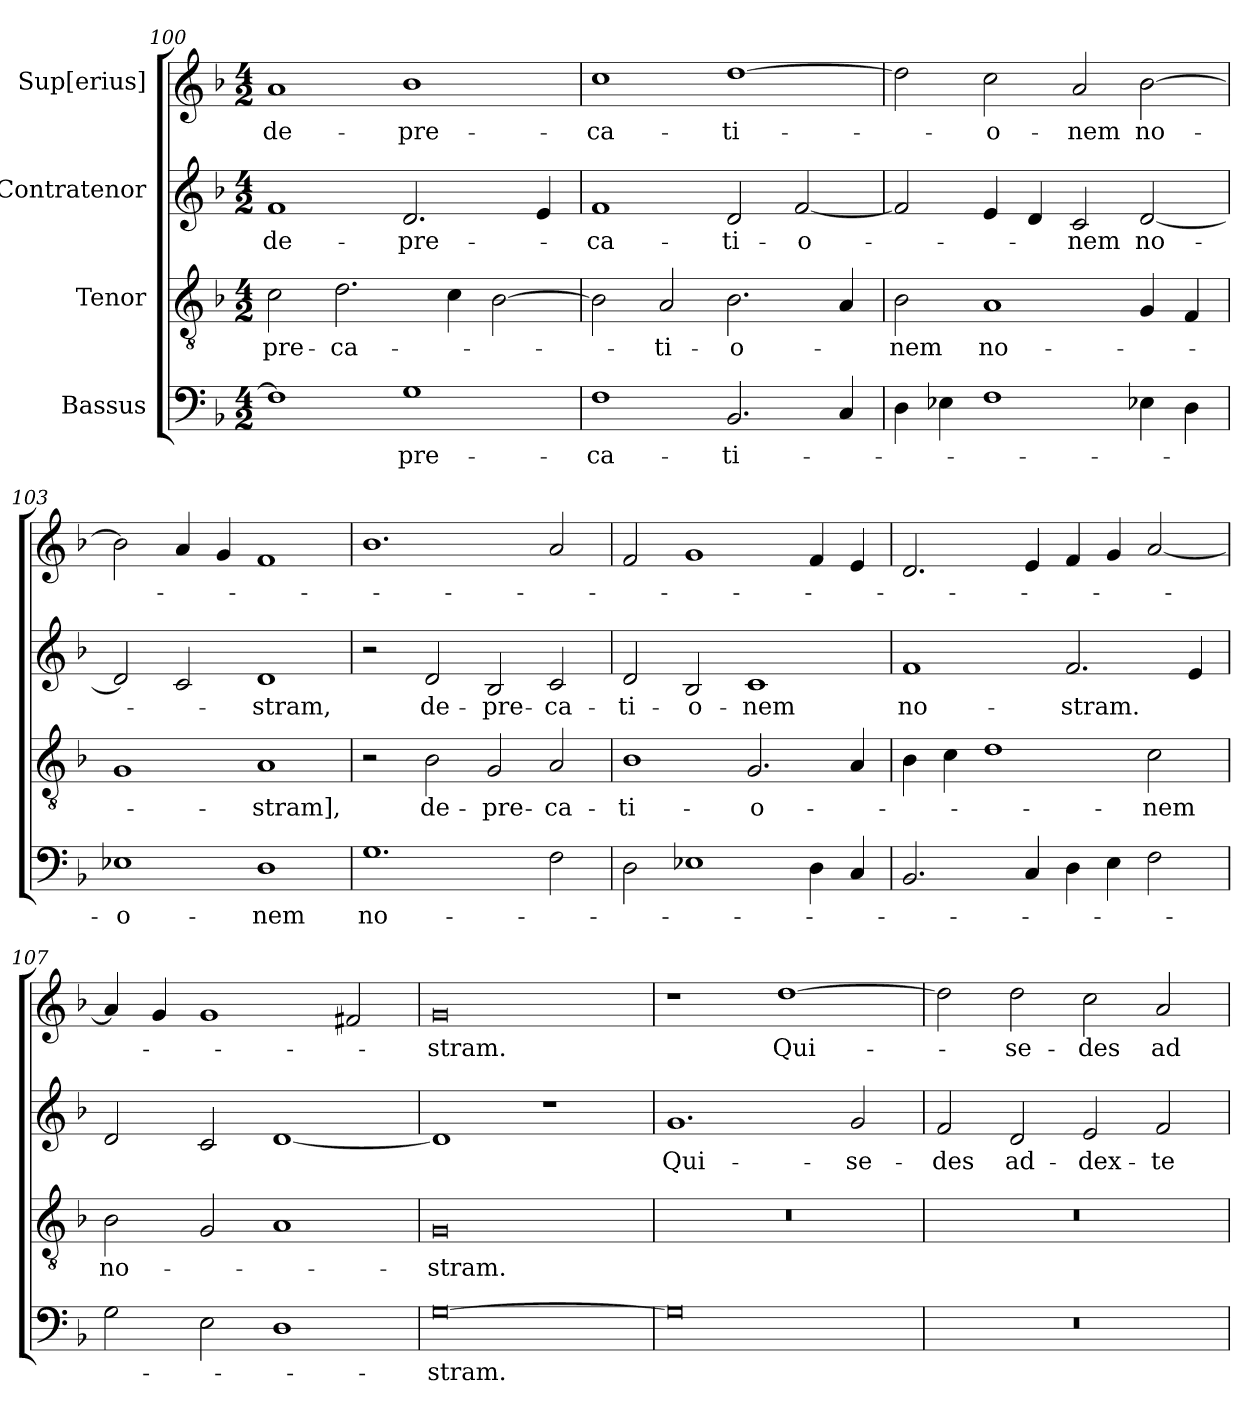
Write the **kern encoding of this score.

**kern	**text	**kern	**text	**kern	**text	**kern	**text
*part4	*part4	*part3	*part3	*part2	*part2	*part1	*part1
*staff4	*staff4	*staff3	*staff3	*staff2	*staff2	*staff1	*staff1
*I"Bassus	*	*I"Tenor	*	*I"Contratenor	*	*I"Sup[erius]	*
*clefF4	*	*clefGv2	*	*clefG2	*	*clefG2	*
*k[b-]	*	*k[b-]	*	*k[b-]	*	*k[b-]	*
*M4/2	*	*M4/2	*	*M4/2	*	*M4/2	*
=100	=100	=100	=100	=100	=100	=100	=100
1F\]	.	2c\	-pre-	1f/	de-	1a/	de-
.	.	2.d\	-ca-	.	.	.	.
1G\	-pre-	.	.	2.d/	-pre-	1b-\	-pre-
.	.	4c\	.	.	.	.	.
.	.	[2B-\	.	.	.	.	.
.	.	.	.	4e/	.	.	.
=101	=101	=101	=101	=101	=101	=101	=101
1F\	-ca-	2B-\]	.	1f/	-ca-	1cc\	-ca-
.	.	2A/	-ti-	.	.	.	.
2.BB-/	-ti-	2.B-\	-o-	2d/	-ti-	[1dd\	-ti-
.	.	.	.	[2f/	-o-	.	.
4C/	.	4A/	.	.	.	.	.
=102	=102	=102	=102	=102	=102	=102	=102
4D\	.	2B-\	-nem	2f/]	.	2dd\]	.
4E-X\	.	.	.	.	.	.	.
1F\	.	1A/	no-	4e/	.	2cc\	-o-
.	.	.	.	4d/	.	.	.
.	.	.	.	2c/	-nem	2a/	-nem
4E-X\	.	4G/	.	[2d/	no-	[2b-\	no-
4D\	.	4F/	.	.	.	.	.
=103	=103	=103	=103	=103	=103	=103	=103
1E-X\	-o-	1G/	.	2d/]	.	2b-\]	.
.	.	.	.	2c/	.	4a/	.
.	.	.	.	.	.	4g/	.
1D\	-nem	1A/	-stram],	1d/	-stram,	1f/	.
=104	=104	=104	=104	=104	=104	=104	=104
1.G\	no-	2r	.	2r	.	1.b-\	.
.	.	2B-\	de-	2d/	de-	.	.
.	.	2G/	-pre-	2B-/	-pre-	.	.
2F\	.	2A/	-ca-	2c/	-ca-	2a/	.
=105	=105	=105	=105	=105	=105	=105	=105
2D\	.	1B-\	-ti-	2d/	-ti-	2f/	.
1E-X\	.	.	.	2B-/	-o-	1g/	.
.	.	2.G/	-o-	1c/	-nem	.	.
4D\	.	.	.	.	.	4f/	.
4C/	.	4A/	.	.	.	4e/	.
=106	=106	=106	=106	=106	=106	=106	=106
2.BB-/	.	4B-\	.	1f/	no-	2.d/	.
.	.	4c\	.	.	.	.	.
.	.	1d\	.	.	.	.	.
4C/	.	.	.	.	.	4e/	.
4D\	.	.	.	2.f/	-stram.	4f/	.
4E\	.	.	.	.	.	4g/	.
2F\	.	2c\	-nem	.	.	[2a/	.
.	.	.	.	4e/	.	.	.
=107	=107	=107	=107	=107	=107	=107	=107
2G\	.	2B-\	no-	2d/	.	4a/]	.
.	.	.	.	.	.	4g/	.
2E\	.	2G/	.	2c/	.	1g/	.
1D\	.	1A/	.	[1d/	.	.	.
.	.	.	.	.	.	2f#X/	.
=108	=108	=108	=108	=108	=108	=108	=108
[0G\	-stram.	0G/	-stram.	1d/]	.	0g/	-stram.
.	.	.	.	1r	.	.	.
=109	=109	=109	=109	=109	=109	=109	=109
0G\]	.	0r	.	1.g/	Qui-	1r	.
.	.	.	.	.	.	[1dd\	Qui-
.	.	.	.	2g/	se-	.	.
=110	=110	=110	=110	=110	=110	=110	=110
0r	.	0r	.	2f/	-des	2dd\]	.
.	.	.	.	2d/	ad-	2dd\	se-
.	.	.	.	2e/	dex-	2cc\	-des
.	.	.	.	2f/	-te-	2a/	ad-
=	=	=	=	=	=	=	=
*-	*-	*-	*-	*-	*-	*-	*-
